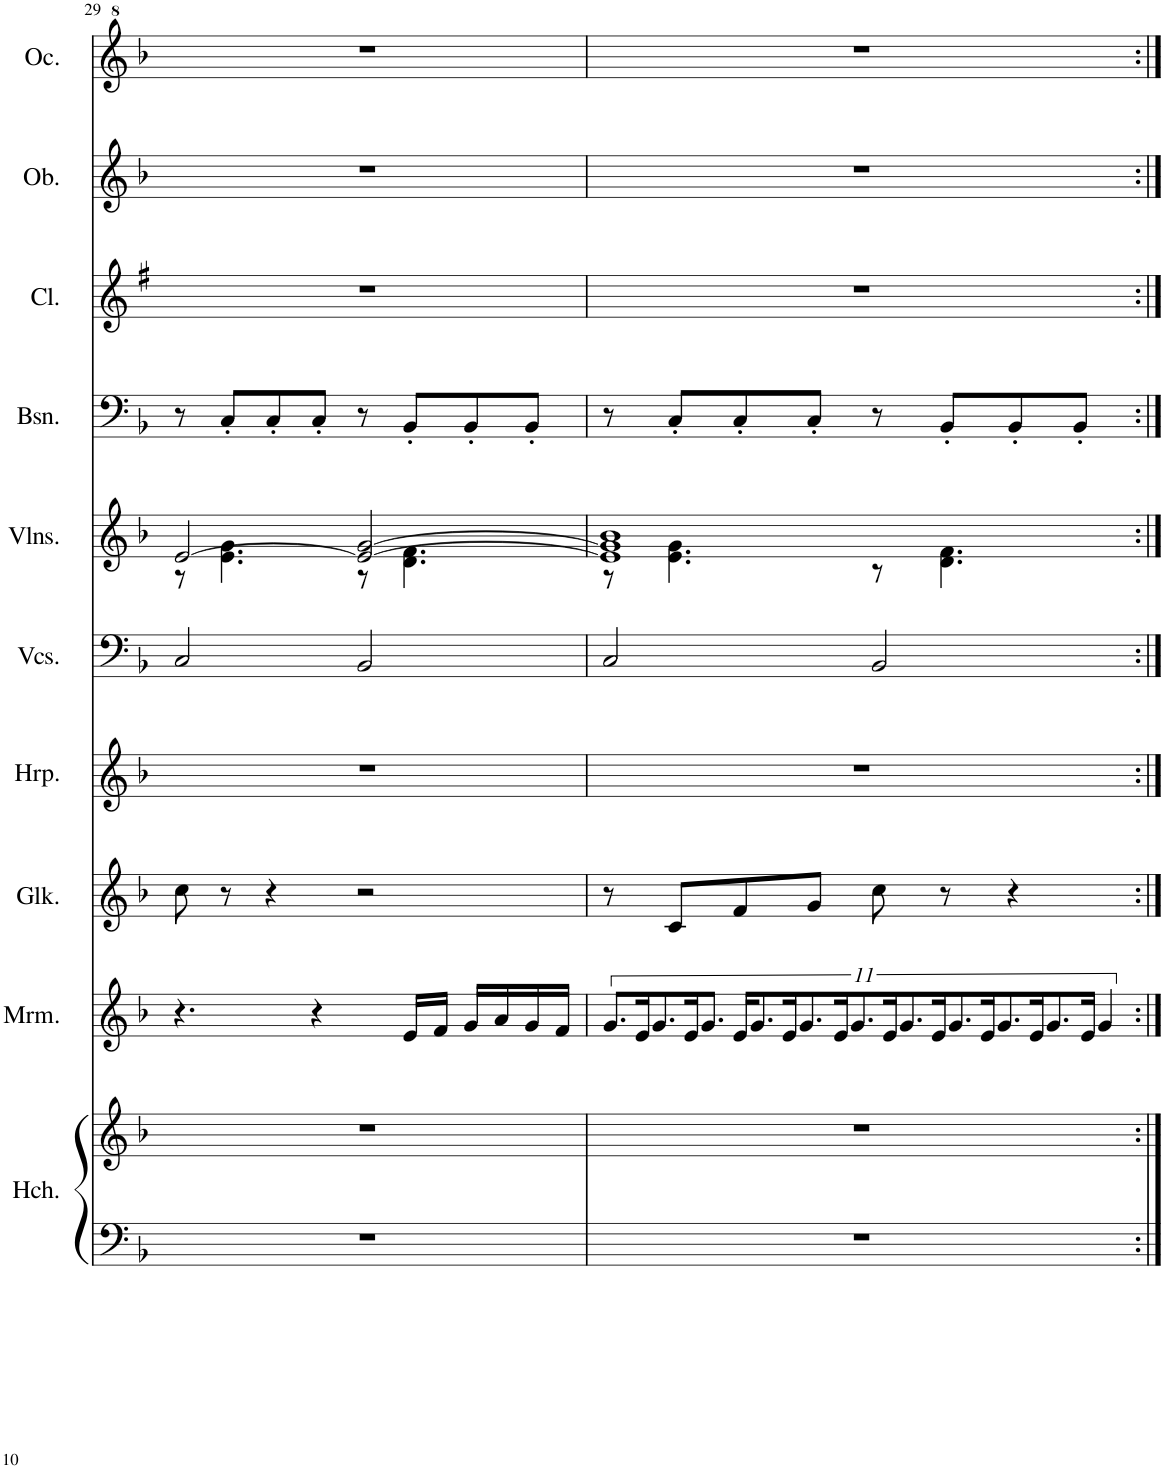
**kern	**kern	**kern	**kern	**kern	**kern	**kern	**kern	**kern	**kern	**kern
*part10	*part10	*part9	*part8	*part7	*part6	*part5	*part4	*part3	*part2	*part1
*staff11	*staff10	*staff9	*staff8	*staff7	*staff6	*staff5	*staff4	*staff3	*staff2	*staff1
*I"Harpsichord	*	*I"Marimba	*I"Glockenspiel	*I"Harp	*I"Violoncellos	*I"Violins	*I"Bassoon	*I"Clarinet	*I"Oboe	*I"Ocarina
*I'Hch.	*	*I'Mrm.	*I'Glk.	*I'Hrp.	*I'Vcs.	*I'Vlns.	*I'Bsn.	*I'Cl.	*I'Ob.	*I'Oc.
!!LO:PB:g=z
*clefF4	*clefG2	*clefG2	*clefG2	*clefG2	*clefF4	*clefG2	*clefF4	*clefG2	*clefG2	*clefG^2
*	*	*	*Trd-14c-24	*	*	*	*	*Trd1c2	*	*
*k[b-]	*k[b-]	*k[b-]	*k[b-]	*k[b-]	*k[b-]	*k[b-]	*k[b-]	*k[f#]	*k[b-]	*k[b-]
*M4/4	*M4/4	*M4/4	*M4/4	*M4/4	*M4/4	*M4/4	*M4/4	*M4/4	*M4/4	*M4/4
=29	=29	=29	=29	=29	=29	=29	=29	=29	=29	=29
*	*	*	*	*	*	*^	*	*	*	*
1r	1r	4.r	8cc\	1r	2C/	[2e/	8r	8r	1r	1r	1r
.	.	.	8r	.	.	.	4.e\ 4.g\	8C'/L	.	.	.
.	.	.	4r	.	.	.	.	8C'/	.	.	.
.	.	4r	.	.	.	.	.	8C'/J	.	.	.
.	.	.	2r	.	2BB-/	2e/_ [2g/	8r	8r	.	.	.
.	.	16e/LL	.	.	.	.	4.d\ 4.f\	8BB-'/L	.	.	.
.	.	16f/JJ	.	.	.	.	.	.	.	.	.
.	.	16g/LL	.	.	.	.	.	8BB-'/	.	.	.
.	.	16a/	.	.	.	.	.	.	.	.	.
.	.	16g/	.	.	.	.	.	8BB-'/J	.	.	.
.	.	16f/JJ	.	.	.	.	.	.	.	.	.
=30	=30	=30	=30	=30	=30	=30	=30	=30	=30	=30	=30
1r	1r	22.g/L	8r	1r	2C/	1e] 1g] 1b-	8r	8r	1r	1r	1r
.	.	44e/K	.	.	.	.	.	.	.	.	.
.	.	22.g/	.	.	.	.	.	.	.	.	.
.	.	.	8c/L	.	.	.	4.e\ 4.g\	8C'/L	.	.	.
.	.	44e/K	.	.	.	.	.	.	.	.	.
.	.	22.g/J	.	.	.	.	.	.	.	.	.
.	.	44e/KL	8f/	.	.	.	.	8C'/	.	.	.
.	.	22.g/	.	.	.	.	.	.	.	.	.
.	.	44e/K	.	.	.	.	.	.	.	.	.
.	.	22.g/	.	.	.	.	.	.	.	.	.
.	.	.	8g/J	.	.	.	.	8C'/J	.	.	.
.	.	44e/K	.	.	.	.	.	.	.	.	.
.	.	22.g/	.	.	.	.	.	.	.	.	.
.	.	.	8cc\	.	2BB-/	.	8r	8r	.	.	.
.	.	44e/K	.	.	.	.	.	.	.	.	.
.	.	22.g/	.	.	.	.	.	.	.	.	.
.	.	44e/K	.	.	.	.	.	.	.	.	.
.	.	.	8r	.	.	.	4.d\ 4.f\	8BB-'/L	.	.	.
.	.	22.g/	.	.	.	.	.	.	.	.	.
.	.	44e/K	.	.	.	.	.	.	.	.	.
.	.	22.g/	.	.	.	.	.	.	.	.	.
.	.	.	4r	.	.	.	.	8BB-'/	.	.	.
.	.	44e/K	.	.	.	.	.	.	.	.	.
.	.	22.g/	.	.	.	.	.	.	.	.	.
.	.	.	.	.	.	.	.	8BB-'/J	.	.	.
.	.	44e/Jk	.	.	.	.	.	.	.	.	.
.	.	11g/	.	.	.	.	.	.	.	.	.
*	*	*	*	*	*	*v	*v	*	*	*	*
=:|!	=:|!	=:|!	=:|!	=:|!	=:|!	=:|!	=:|!	=:|!	=:|!	=:|!
*-	*-	*-	*-	*-	*-	*-	*-	*-	*-	*-
